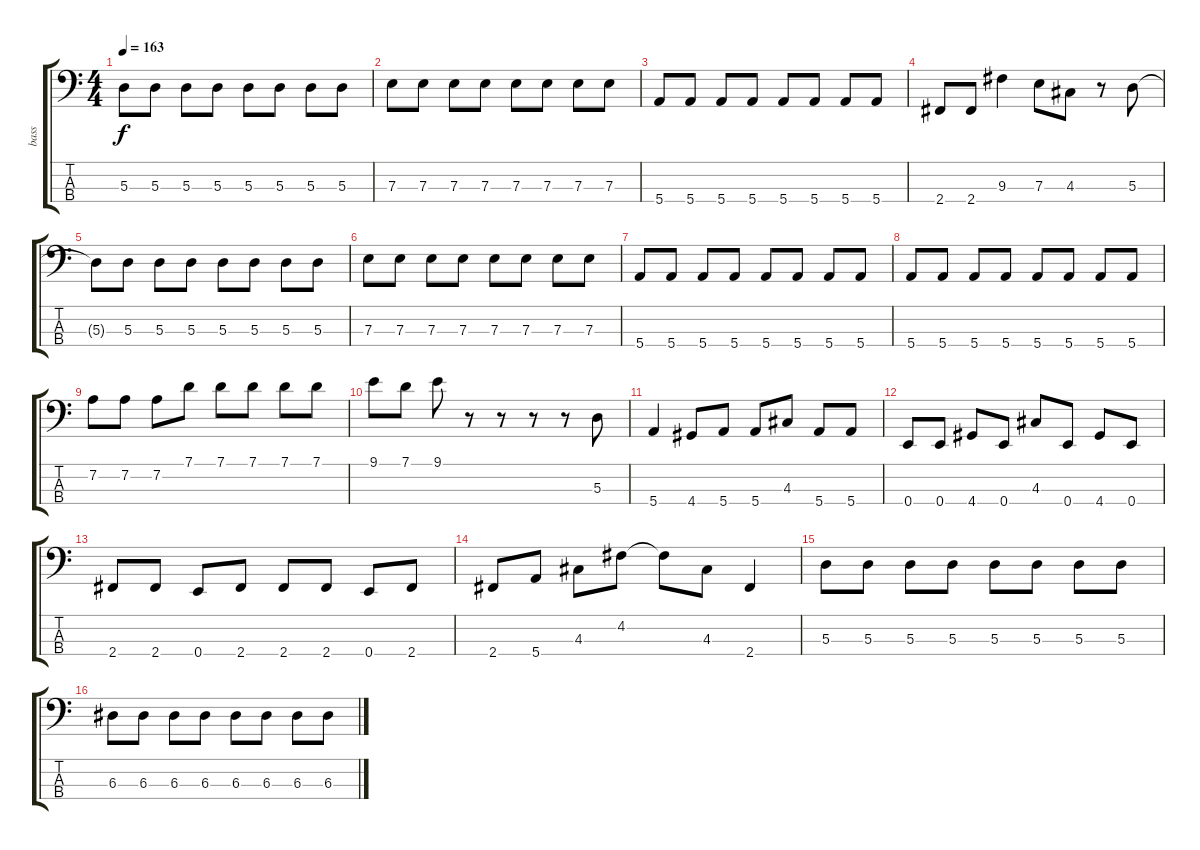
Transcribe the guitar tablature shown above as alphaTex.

\track ("bass" "bass") {instrument electricbasspick}
\staff {score tabs}
\tuning (G2 D2 A1 E1) {hide}
\ts (4 4)
\tempo 163
\clef f4
\ks c
5.3{t}.8{dy f} 5.3.8 5.3.8 5.3.8 5.3.8 5.3.8 5.3.8 5.3.8 |
7.3.8 7.3.8 7.3.8 7.3.8 7.3.8 7.3.8 7.3.8 7.3.8 |
5.4.8 5.4.8 5.4.8 5.4.8 5.4.8 5.4.8 5.4.8 5.4.8 |
2.4.8 2.4.8 9.3.4 7.3.8 4.3.8 r.8 5.3.8 |
5.3{t}.8 5.3.8 5.3.8 5.3.8 5.3.8 5.3.8 5.3.8 5.3.8 |
7.3.8 7.3.8 7.3.8 7.3.8 7.3.8 7.3.8 7.3.8 7.3.8 |
5.4.8 5.4.8 5.4.8 5.4.8 5.4.8 5.4.8 5.4.8 5.4.8 |
5.4.8 5.4.8 5.4.8 5.4.8 5.4.8 5.4.8 5.4.8 5.4.8 |
7.2.8 7.2.8 7.2.8 7.1.8 7.1.8 7.1.8 7.1.8 7.1.8 |
9.1.8 7.1.8 9.1.8 r.8 r.8 r.8 r.8 5.3.8 |
5.4.4 4.4.8 5.4.8 5.4.8 4.3.8 5.4.8 5.4.8 |
0.4.8 0.4.8 4.4.8 0.4.8 4.3.8 0.4.8 4.4.8 0.4.8 |
2.4.8 2.4.8 0.4.8 2.4.8 2.4.8 2.4.8 0.4.8 2.4.8 |
2.4.8 5.4.8 4.3.8 4.2.8 4.2{t}.8 4.3.8 2.4.4 |
5.3.8 5.3.8 5.3.8 5.3.8 5.3.8 5.3.8 5.3.8 5.3.8 |
6.3.8 6.3.8 6.3.8 6.3.8 6.3.8 6.3.8 6.3.8 6.3.8
